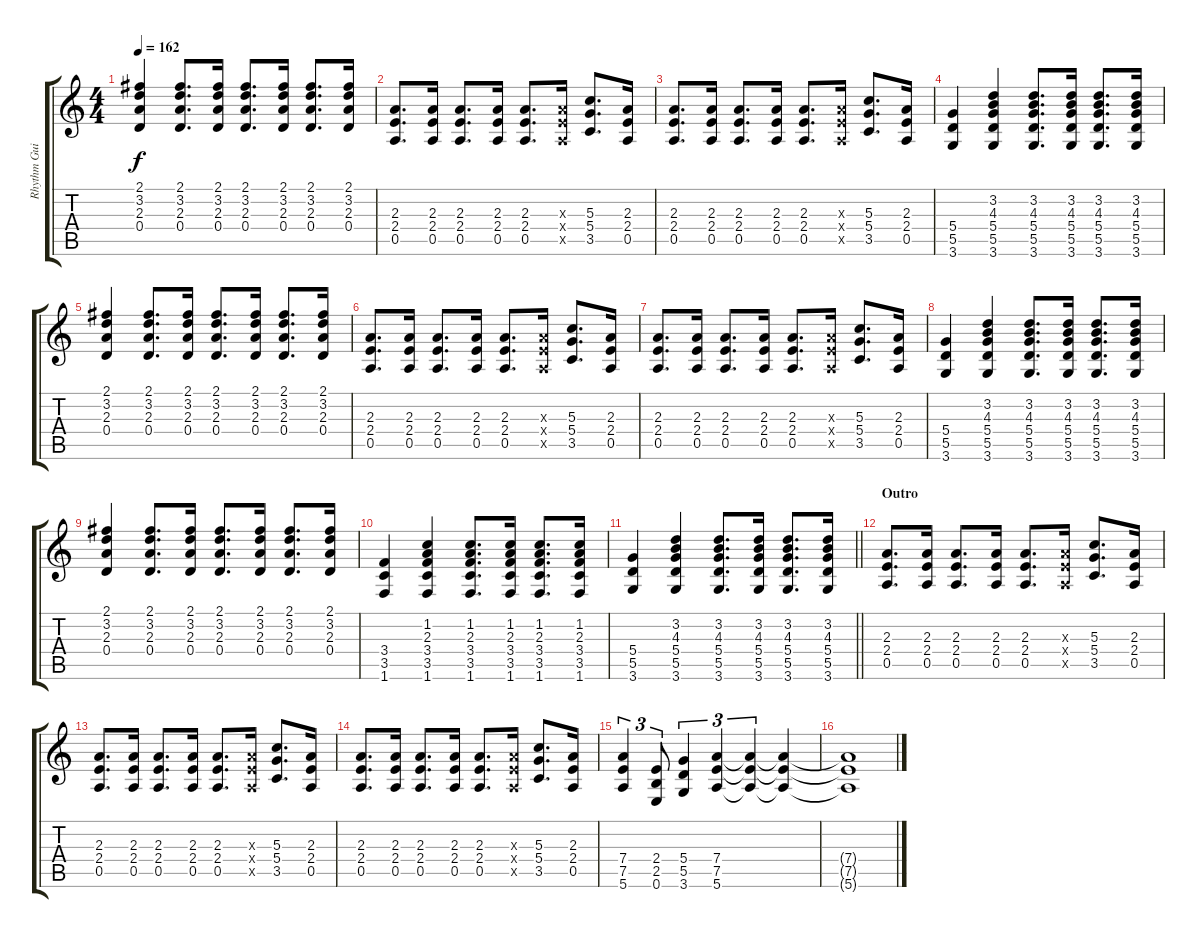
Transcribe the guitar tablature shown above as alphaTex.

\track ("Rhythm Guitar (Overdub)" "Rhythm Gui") {instrument distortionguitar}
\staff {score tabs}
\tuning (E4 B3 G3 D3 A2 E2) {hide}
\ts (4 4)
\tempo 162
\clef g2
\ks c
(2.1 3.2 2.3 0.4).4{dy f} (2.1 3.2 2.3 0.4).8{d} (2.1 3.2 2.3 0.4).16 (2.1 3.2 2.3 0.4).8{d} (2.1 3.2 2.3 0.4).16 (2.1 3.2 2.3 0.4).8{d} (2.1 3.2 2.3 0.4).16 |
(2.3 2.4 0.5).8{d} (2.3 2.4 0.5).16 (2.3 2.4 0.5).8{d} (2.3 2.4 0.5).16 (2.3 2.4 0.5).8{d} (2.3{x} 2.4{x} 0.5{x}).16 (5.3 5.4 3.5).8{d} (2.3 2.4 0.5).16 |
(2.3 2.4 0.5).8{d} (2.3 2.4 0.5).16 (2.3 2.4 0.5).8{d} (2.3 2.4 0.5).16 (2.3 2.4 0.5).8{d} (2.3{x} 2.4{x} 0.5{x}).16 (5.3 5.4 3.5).8{d} (2.3 2.4 0.5).16 |
(5.4 5.5 3.6).4 (3.2 4.3 5.4 5.5 3.6).4 (3.2 4.3 5.4 5.5 3.6).8{d} (3.2 4.3 5.4 5.5 3.6).16 (3.2 4.3 5.4 5.5 3.6).8{d} (3.2 4.3 5.4 5.5 3.6).16 |
(2.1 3.2 2.3 0.4).4 (2.1 3.2 2.3 0.4).8{d} (2.1 3.2 2.3 0.4).16 (2.1 3.2 2.3 0.4).8{d} (2.1 3.2 2.3 0.4).16 (2.1 3.2 2.3 0.4).8{d} (2.1 3.2 2.3 0.4).16 |
(2.3 2.4 0.5).8{d} (2.3 2.4 0.5).16 (2.3 2.4 0.5).8{d} (2.3 2.4 0.5).16 (2.3 2.4 0.5).8{d} (2.3{x} 2.4{x} 0.5{x}).16 (5.3 5.4 3.5).8{d} (2.3 2.4 0.5).16 |
(2.3 2.4 0.5).8{d} (2.3 2.4 0.5).16 (2.3 2.4 0.5).8{d} (2.3 2.4 0.5).16 (2.3 2.4 0.5).8{d} (2.3{x} 2.4{x} 0.5{x}).16 (5.3 5.4 3.5).8{d} (2.3 2.4 0.5).16 |
(5.4 5.5 3.6).4 (3.2 4.3 5.4 5.5 3.6).4 (3.2 4.3 5.4 5.5 3.6).8{d} (3.2 4.3 5.4 5.5 3.6).16 (3.2 4.3 5.4 5.5 3.6).8{d} (3.2 4.3 5.4 5.5 3.6).16 |
(2.1 3.2 2.3 0.4).4 (2.1 3.2 2.3 0.4).8{d} (2.1 3.2 2.3 0.4).16 (2.1 3.2 2.3 0.4).8{d} (2.1 3.2 2.3 0.4).16 (2.1 3.2 2.3 0.4).8{d} (2.1 3.2 2.3 0.4).16 |
(3.4 3.5 1.6).4 (1.2 2.3 3.4 3.5 1.6).4 (1.2 2.3 3.4 3.5 1.6).8{d} (1.2 2.3 3.4 3.5 1.6).16 (1.2 2.3 3.4 3.5 1.6).8{d} (1.2 2.3 3.4 3.5 1.6).16 |
\barLineRight lightlight
(5.4 5.5 3.6).4 (3.2 4.3 5.4 5.5 3.6).4 (3.2 4.3 5.4 5.5 3.6).8{d} (3.2 4.3 5.4 5.5 3.6).16 (3.2 4.3 5.4 5.5 3.6).8{d} (3.2 4.3 5.4 5.5 3.6).16 |
\section ("" "Outro")
(2.3 2.4 0.5).8{d} (2.3 2.4 0.5).16 (2.3 2.4 0.5).8{d} (2.3 2.4 0.5).16 (2.3 2.4 0.5).8{d} (2.3{x} 2.4{x} 0.5{x}).16 (5.3 5.4 3.5).8{d} (2.3 2.4 0.5).16 |
(2.3 2.4 0.5).8{d} (2.3 2.4 0.5).16 (2.3 2.4 0.5).8{d} (2.3 2.4 0.5).16 (2.3 2.4 0.5).8{d} (2.3{x} 2.4{x} 0.5{x}).16 (5.3 5.4 3.5).8{d} (2.3 2.4 0.5).16 |
(2.3 2.4 0.5).8{d} (2.3 2.4 0.5).16 (2.3 2.4 0.5).8{d} (2.3 2.4 0.5).16 (2.3 2.4 0.5).8{d} (2.3{x} 2.4{x} 0.5{x}).16 (5.3 5.4 3.5).8{d} (2.3 2.4 0.5).16 |
(7.4 7.5 5.6).4{tu (3 2)} (2.4 2.5 0.6).8{tu (3 2)} (5.4 5.5 3.6).4{tu (3 2)} (7.4 7.5 5.6).4{tu (3 2)} (7.4{t} 7.5{t} 5.6{t}).4{tu (3 2)} (7.4{t} 7.5{t} 5.6{t}).4 |
(7.4{t} 7.5{t} 5.6{t}).1
